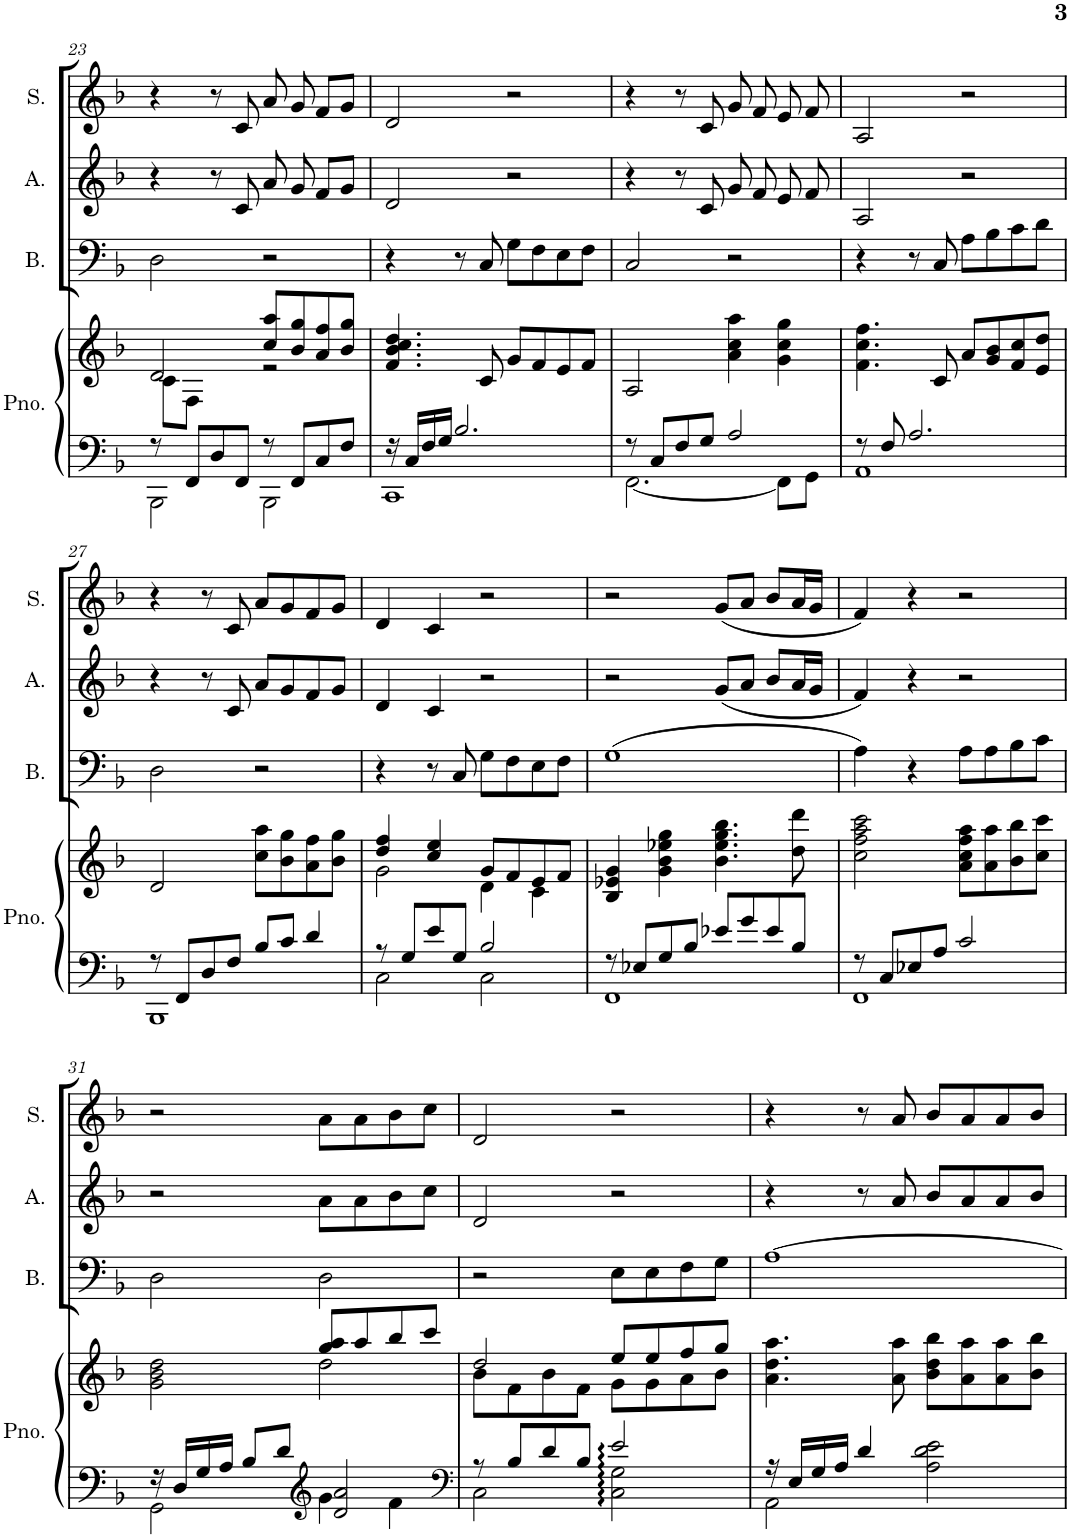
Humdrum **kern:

**kern	**kern	**kern	**kern	**kern
*part4	*part4	*part3	*part2	*part1
*staff5	*staff4	*staff3	*staff2	*staff1
*I"Piano	*	*I"Bass	*I"Alto	*I"Soprano
*I'Pno.	*	*I'B.	*I'A.	*I'S.
!!LO:PB:g=z
*clefF4	*clefG2	*clefF4	*clefG2	*clefG2
*k[b-]	*k[b-]	*k[b-]	*k[b-]	*k[b-]
*M4/4	*M4/4	*M4/4	*M4/4	*M4/4
=23	=23	=23	=23	=23
*^	*^	*	*	*
8r	2BBB-\	2d/	8c\L	2D\	4r	4r
8FF/L	.	.	8F\J	.	.	.
8D/	.	.	4ryy	.	8r	8r
8FF/J	.	.	.	.	8c/	8c/
8r	2BBB-\	8cc/ 8aa/L	2r	2r	8a/	8a/
8FF/L	.	8b-/ 8gg/	.	.	8g/	8g/
8C/	.	8a/ 8ff/	.	.	8f/L	8f/L
8F/J	.	8b-/ 8gg/J	.	.	8g/J	8g/J
*	*	*v	*v	*	*	*
=24	=24	=24	=24	=24	=24
16r	1CC	4.f/ 4.b-/ 4.cc/ 4.dd/	4r	2d/	2d/
16C/LL	.	.	.	.	.
16F/	.	.	.	.	.
16G/JJ	.	.	.	.	.
2.B-/	.	.	8r	.	.
.	.	8c/	8C/	.	.
.	.	8g/L	8G\L	2r	2r
.	.	8f/	8F\	.	.
.	.	8e/	8E\	.	.
.	.	8f/J	8F\J	.	.
=25	=25	=25	=25	=25	=25
8r	[2.FF\	2A/	2C/	4r	4r
8C/L	.	.	.	.	.
8F/	.	.	.	8r	8r
8G/J	.	.	.	8c/	8c/
2A/	.	4a\ 4cc\ 4aa\	2r	8g/	8g/
.	.	.	.	8f/	8f/
.	8FF\L]	4g\ 4cc\ 4gg\	.	8e/	8e/
.	8GG\J	.	.	8f/	8f/
=26	=26	=26	=26	=26	=26
8r	1AA	4.f\ 4.cc\ 4.ff\	4r	2A/	2A/
8F/	.	.	.	.	.
2.A/	.	.	8r	.	.
.	.	8c/	8C/	.	.
.	.	8a/L	8A\L	2r	2r
.	.	8g/ 8b-/	8B-\	.	.
.	.	8f/ 8cc/	8c\	.	.
.	.	8e/ 8dd/J	8d\J	.	.
!!LO:LB:g=z
=27	=27	=27	=27	=27	=27
8r	1BBB-	2d/	2D\	4r	4r
8FF/L	.	.	.	.	.
8D/	.	.	.	8r	8r
8F/J	.	.	.	8c/	8c/
8B-/L	.	8cc\ 8aa\L	2r	8a/L	8a/L
8c/J	.	8b-\ 8gg\	.	8g/	8g/
4d/	.	8a\ 8ff\	.	8f/	8f/
.	.	8b-\ 8gg\J	.	8g/J	8g/J
=28	=28	=28	=28	=28	=28
*	*	*^	*	*	*
8r	2C\	4dd/ 4ff/	2g\	4r	4d/	4d/
8G/L	.	.	.	.	.	.
8e/	.	4cc/ 4ee/	.	8r	4c/	4c/
8G/J	.	.	.	8C/	.	.
2B-/	2C\	8g/L	4d\	8G\L	2r	2r
.	.	8f/	.	8F\	.	.
.	.	8e/	4c\	8E\	.	.
.	.	8f/J	.	8F\J	.	.
*	*	*v	*v	*	*	*
=29	=29	=29	=29	=29	=29
8r	1FF	4B-/ 4e-X/ 4g/	(>1G	2r	2r
8E-X/L	.	.	.	.	.
8G/	.	4g\ 4b-\ 4ee-X\ 4gg\	.	.	.
8B-/J	.	.	.	.	.
8e-X/L	.	4.b-\ 4.ee-\ 4.gg\ 4.bb-\	.	(<8g/L	(<8g/L
8g/	.	.	.	8a/J	8a/J
8e-/	.	.	.	8b-/L	8b-/L
8B-/J	.	8dd\ 8ddd\	.	16a/L	16a/L
.	.	.	.	16g/JJ	16g/JJ
=30	=30	=30	=30	=30	=30
8r	1FF	2cc\ 2ff\ 2aa\ 2ccc\	4A\)	4f/)	4f/)
8C/L	.	.	.	.	.
8E-X/	.	.	4r	4r	4r
8A/J	.	.	.	.	.
2c/	.	8a\ 8cc\ 8ff\ 8aa\L	8A\L	2r	2r
.	.	8a\ 8aa\	8A\	.	.
.	.	8b-\ 8bb-\	8B-\	.	.
.	.	8cc\ 8ccc\J	8c\J	.	.
!!LO:LB:g=z
=31	=31	=31	=31	=31	=31
*	*	*^	*	*	*
16r	2GG\	2g\ 2b-\ 2dd\	2ryy	2D\	2r	2r
16D/LL	.	.	.	.	.	.
16G/	.	.	.	.	.	.
16A/JJ	.	.	.	.	.	.
8B-/L	.	.	.	.	.	.
8d/J	.	.	.	.	.	.
*clefG2	*	*	*	*	*	*
2d/ 2a/	4g\	2dd\	8gg/ 8aa/L	2D\	8a\L	8a\L
.	.	.	8aa/	.	8a\	8a\
.	4f\	.	8bb-/	.	8b-\	8b-\
.	.	.	8ccc/J	.	8cc\J	8cc\J
=32	=32	=32	=32	=32	=32	=32
*clefF4	*	*	*	*	*	*
8r	2C\	2dd/	8b-\L	2r	2d/	2d/
8B-/L	.	.	8f\	.	.	.
8d/	.	.	8b-\	.	.	.
8B-/J	.	.	8f\J	.	.	.
2e/	2C\ 2G\	8ee/L	8g\L	8E\L	2r	2r
.	.	8ee/	8g\	8E\	.	.
.	.	8ff/	8a\	8F\	.	.
.	.	8gg/J	8b-\J	8G\J	.	.
*	*	*v	*v	*	*	*
=33	=33	=33	=33	=33	=33
16r	2AA\	4.a\ 4.dd\ 4.aa\	[1A	4r	4r
16E/LL	.	.	.	.	.
16G/	.	.	.	.	.
16A/JJ	.	.	.	.	.
4d/	.	.	.	8r	8r
.	.	8a\ 8aa\	.	8a/	8a/
2A\ 2d\ 2e\	2ryy	8b-\ 8dd\ 8bb-\L	.	8b-/L	8b-/L
.	.	8a\ 8aa\	.	8a/	8a/
.	.	8a\ 8aa\	.	8a/	8a/
.	.	8b-\ 8bb-\J	.	8b-/J	8b-/J
*v	*v	*	*	*	*
=	=	=	=	=
*-	*-	*-	*-	*-
